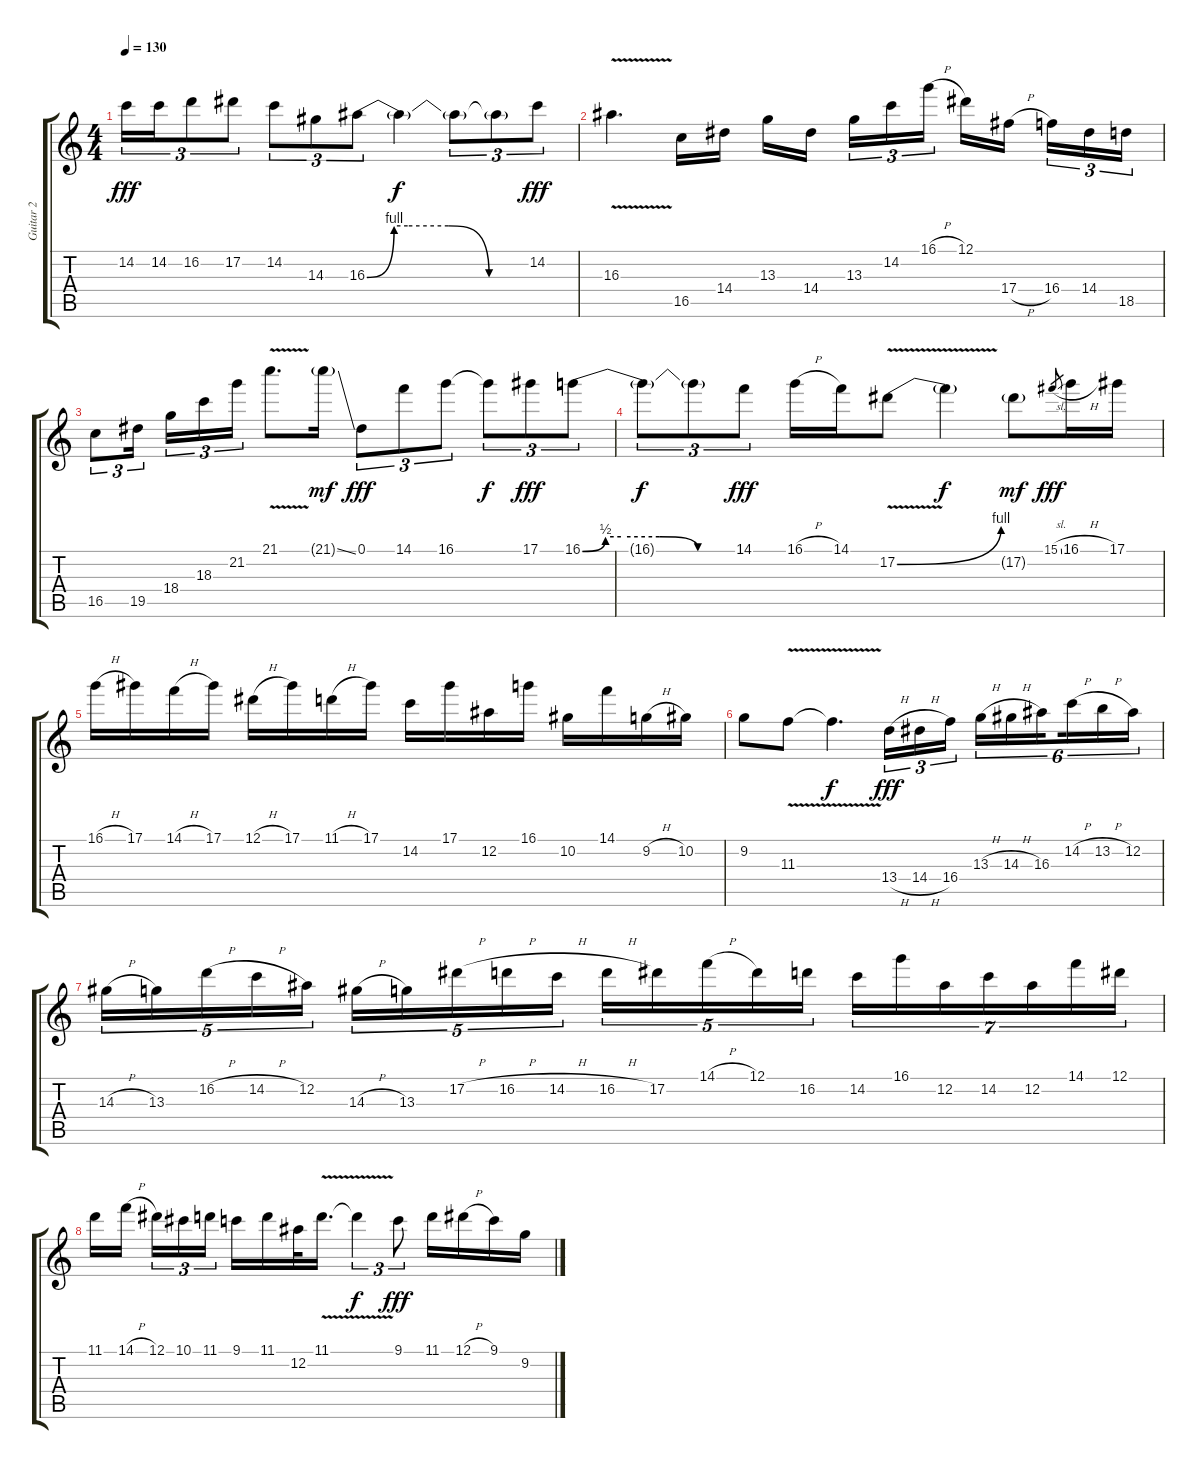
\track ("Guitar 2" "Guitar 2") {instrument overdrivenguitar}
\staff {score tabs}
\tuning (Eb4 Bb3 Gb3 Db3 Ab2 Eb2) {hide}
\ts (4 4)
\tempo 130
\clef g2
\ks c
14.2.16{tu (3 2) dy fff} 14.2.16{tu (3 2)} 16.2.8{tu (3 2)} 17.2.8{tu (3 2)} 14.2.8{tu (3 2)} 14.3.8{tu (3 2)} 16.3{be (custom 0 0 10 4 15 4 30 4 45 0 60 0)}.8{tu (3 2)} 16.3{t}.4{dy f} 16.3{t}.8{tu (3 2)} 16.3{t}.8{tu (3 2)} 14.2.8{tu (3 2) dy fff} |
16.3{v}.4{d} 16.5.16 14.4.16 13.3.16 14.4.16{beam splitsecondary} 13.3.16{tu (3 2)} 14.2.16{tu (3 2)} 16.1{h}.16{tu (3 2)} 12.1.16 17.4{h}.16{beam splitsecondary} 16.4.16{tu (3 2)} 14.4.16{tu (3 2)} 18.5.16{tu (3 2)} |
16.5.8{tu (3 2)} 19.5.16{tu (3 2) beam splitsecondary} 18.4.16{tu (3 2)} 18.3.16{tu (3 2)} 21.2.16{tu (3 2)} 21.1{v}.8{d} 21.1{ss g}.16{dy mf} 0.1.8{tu (3 2) dy fff} 14.1.8{tu (3 2)} 16.1.8{tu (3 2)} 16.1{t}.8{tu (3 2) dy f} 17.1.8{tu (3 2) dy fff} 16.1{be (custom 0 0 9 2 15 2 30 2 45 0 60 0)}.8{tu (3 2)} |
16.1{t}.8{tu (3 2) dy f} 16.1{t}.8{tu (3 2)} 14.1.8{tu (3 2) dy fff} 16.1{h}.16 14.1.16 17.2{be (bend 0 0 60 4) v}.8 17.2{t}.4{dy f} 17.2{g}.8{dy mf} 15.1{sl}.8{gr dy fff} 16.1{h}.16 17.1.16 |
16.1{h}.16 17.1.16 14.1{h}.16 17.1.16 12.1{h}.16 17.1.16 11.1{h}.16 17.1.16 14.2.16 17.1.16 12.2.16 16.1.16 10.2.16 14.1.16 9.2{h}.16 10.2.16 |
9.2.8 11.3{v}.8 11.3{t}.4{d dy f} 13.4{h}.16{tu (3 2) dy fff} 14.4{h}.16{tu (3 2)} 16.4.16{tu (3 2)} 13.3{h}.16{tu (6 4)} 14.3{h}.16{tu (6 4)} 16.3.16{tu (6 4) beam splitsecondary} 14.2{h}.16{tu (6 4)} 13.2{h}.16{tu (6 4)} 12.2.16{tu (6 4)} |
14.3{h}.16{tu (5 4)} 13.3.16{tu (5 4)} 16.2{h}.16{tu (5 4)} 14.2{h}.16{tu (5 4)} 12.2.16{tu (5 4)} 14.3{h}.16{tu (5 4)} 13.3.16{tu (5 4)} 17.2{h}.16{tu (5 4)} 16.2{h}.16{tu (5 4)} 14.2{h}.16{tu (5 4)} 16.2{h}.16{tu (5 4)} 17.2.16{tu (5 4)} 14.1{h}.16{tu (5 4)} 12.1.16{tu (5 4)} 16.2.16{tu (5 4)} 14.2.16{tu (7 4)} 16.1.16{tu (7 4)} 12.2.16{tu (7 4)} 14.2.16{tu (7 4)} 12.2.16{tu (7 4)} 14.1.16{tu (7 4)} 12.1.16{tu (7 4)} |
11.1.16 14.1{h}.16{beam splitsecondary} 12.1.16{tu (3 2)} 10.1.16{tu (3 2)} 11.1.16{tu (3 2)} 9.1.16 11.1.16 12.2.32 11.1{v}.16{d} 11.1{t}.4{tu (3 2) dy f} 9.1.8{tu (3 2) dy fff} 11.1.16 12.1{h}.16 9.1.16 9.2.16
